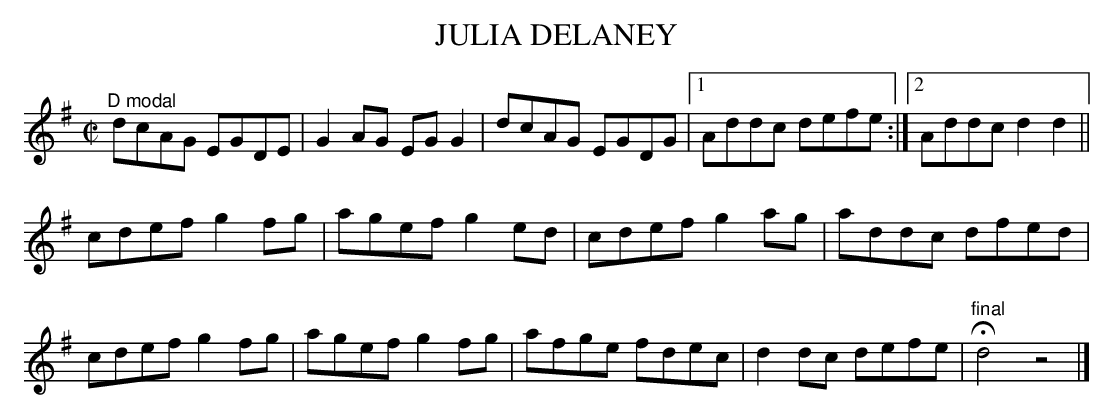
X:1
T:JULIA DELANEY
setting of this tune is in D minor, but it isn't really close to the
ONMI version. I'm going to treat this as D modal because of the accented
c's in the second part.
M:C|
L:1/8
K:G
"^D modal"
dcAG EGDE|G2AG EGG2|dcAG EGDG|1 Addc defe:|\
[2 Addc d2d2||
cdef g2fg|agef g2ed|cdef g2ag|addc dfed|
cdef g2fg|agef g2fg|afge fdec|d2dc defe|"final"Hd4z4|]
